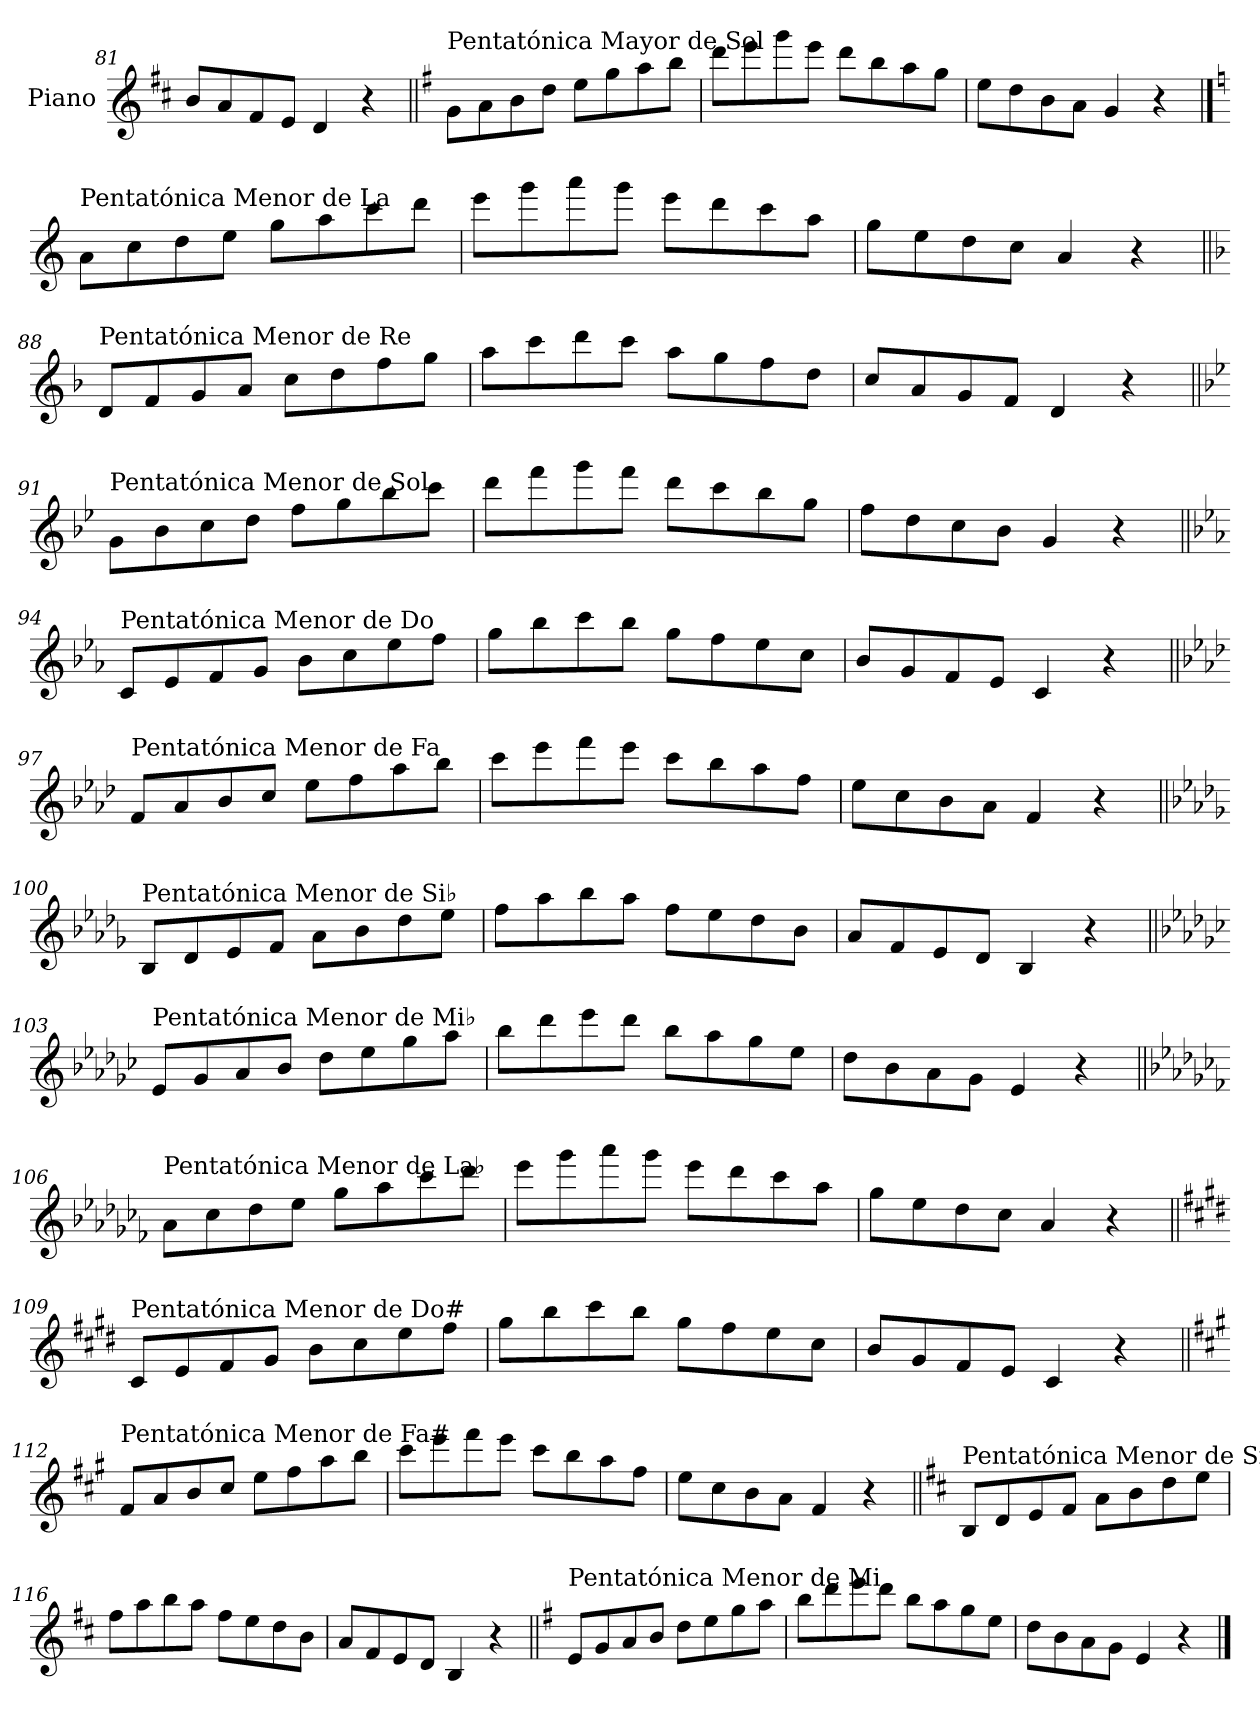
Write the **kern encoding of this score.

**kern
*part1
*staff1
*I"Piano
*I'Pno.
*clefG2
*k[f#c#]
=81
8b/L
8a/
8f#/
8e/J
4d/
4r
=82||
*k[f#]
!LO:TX:a:t=Pentatónica Mayor de Sol
8g\L
8a\
8b\
8dd\J
8ee\L
8gg\
8aa\
8bb\J
=83
8ddd\L
8eee\
8ggg\
8eee\J
8ddd\L
8bb\
8aa\
8gg\J
=84
8ee\L
8dd\
8b\
8a\J
4g/
4r
!!LO:PB:g=z
==85
*k[]
!LO:TX:a:t=Pentatónica Menor de La
8a\L
8cc\
8dd\
8ee\J
8gg\L
8aa\
8ccc\
8ddd\J
=86
8eee\L
8ggg\
8aaa\
8ggg\J
8eee\L
8ddd\
8ccc\
8aa\J
=87
8gg\L
8ee\
8dd\
8cc\J
4a/
4r
=88||
*k[b-]
!LO:TX:a:t=Pentatónica Menor de Re
8d/L
8f/
8g/
8a/J
8cc\L
8dd\
8ff\
8gg\J
=89
8aa\L
8ccc\
8ddd\
8ccc\J
8aa\L
8gg\
8ff\
8dd\J
=90
8cc/L
8a/
8g/
8f/J
4d/
4r
!!LO:LB:g=z
=91||
*k[b-e-]
!LO:TX:a:t=Pentatónica Menor de Sol
8g\L
8b-\
8cc\
8dd\J
8ff\L
8gg\
8bb-\
8ccc\J
=92
8ddd\L
8fff\
8ggg\
8fff\J
8ddd\L
8ccc\
8bb-\
8gg\J
=93
8ff\L
8dd\
8cc\
8b-\J
4g/
4r
=94||
*k[b-e-a-]
!LO:TX:a:t=Pentatónica Menor de Do
8c/L
8e-/
8f/
8g/J
8b-\L
8cc\
8ee-\
8ff\J
=95
8gg\L
8bb-\
8ccc\
8bb-\J
8gg\L
8ff\
8ee-\
8cc\J
=96
8b-/L
8g/
8f/
8e-/J
4c/
4r
!!LO:LB:g=z
=97||
*k[b-e-a-d-]
!LO:TX:a:t=Pentatónica Menor de Fa
8f/L
8a-/
8b-/
8cc/J
8ee-\L
8ff\
8aa-\
8bb-\J
=98
8ccc\L
8eee-\
8fff\
8eee-\J
8ccc\L
8bb-\
8aa-\
8ff\J
=99
8ee-\L
8cc\
8b-\
8a-\J
4f/
4r
=100||
*k[b-e-a-d-g-]
!LO:TX:a:t=Pentatónica Menor de Si♭
8B-/L
8d-/
8e-/
8f/J
8a-\L
8b-\
8dd-\
8ee-\J
=101
8ff\L
8aa-\
8bb-\
8aa-\J
8ff\L
8ee-\
8dd-\
8b-\J
=102
8a-/L
8f/
8e-/
8d-/J
4B-/
4r
!!LO:LB:g=z
=103||
*k[b-e-a-d-g-c-]
!LO:TX:a:t=Pentatónica Menor de Mi♭
8e-/L
8g-/
8a-/
8b-/J
8dd-\L
8ee-\
8gg-\
8aa-\J
=104
8bb-\L
8ddd-\
8eee-\
8ddd-\J
8bb-\L
8aa-\
8gg-\
8ee-\J
=105
8dd-\L
8b-\
8a-\
8g-\J
4e-/
4r
=106||
*k[b-e-a-d-g-c-f-]
!LO:TX:a:t=Pentatónica Menor de La♭
8a-\L
8cc-\
8dd-\
8ee-\J
8gg-\L
8aa-\
8ccc-\
8ddd-\J
=107
8eee-\L
8ggg-\
8aaa-\
8ggg-\J
8eee-\L
8ddd-\
8ccc-\
8aa-\J
=108
8gg-\L
8ee-\
8dd-\
8cc-\J
4a-/
4r
!!LO:LB:g=z
=109||
*k[f#c#g#d#]
!LO:TX:a:t=Pentatónica Menor de Do#
8c#/L
8e/
8f#/
8g#/J
8b\L
8cc#\
8ee\
8ff#\J
=110
8gg#\L
8bb\
8ccc#\
8bb\J
8gg#\L
8ff#\
8ee\
8cc#\J
=111
8b/L
8g#/
8f#/
8e/J
4c#/
4r
=112||
*k[f#c#g#]
!LO:TX:a:t=Pentatónica Menor de Fa#
8f#/L
8a/
8b/
8cc#/J
8ee\L
8ff#\
8aa\
8bb\J
=113
8ccc#\L
8eee\
8fff#\
8eee\J
8ccc#\L
8bb\
8aa\
8ff#\J
=114
8ee\L
8cc#\
8b\
8a\J
4f#/
4r
!!LO:LB:g=z
=115||
*k[f#c#]
!LO:TX:a:t=Pentatónica Menor de Si
8B/L
8d/
8e/
8f#/J
8a\L
8b\
8dd\
8ee\J
=116
8ff#\L
8aa\
8bb\
8aa\J
8ff#\L
8ee\
8dd\
8b\J
=117
8a/L
8f#/
8e/
8d/J
4B/
4r
=118||
*k[f#]
!LO:TX:a:t=Pentatónica Menor de Mi
8e/L
8g/
8a/
8b/J
8dd\L
8ee\
8gg\
8aa\J
=119
8bb\L
8ddd\
8eee\
8ddd\J
8bb\L
8aa\
8gg\
8ee\J
=120
8dd\L
8b\
8a\
8g\J
4e/
4r
==
*-
